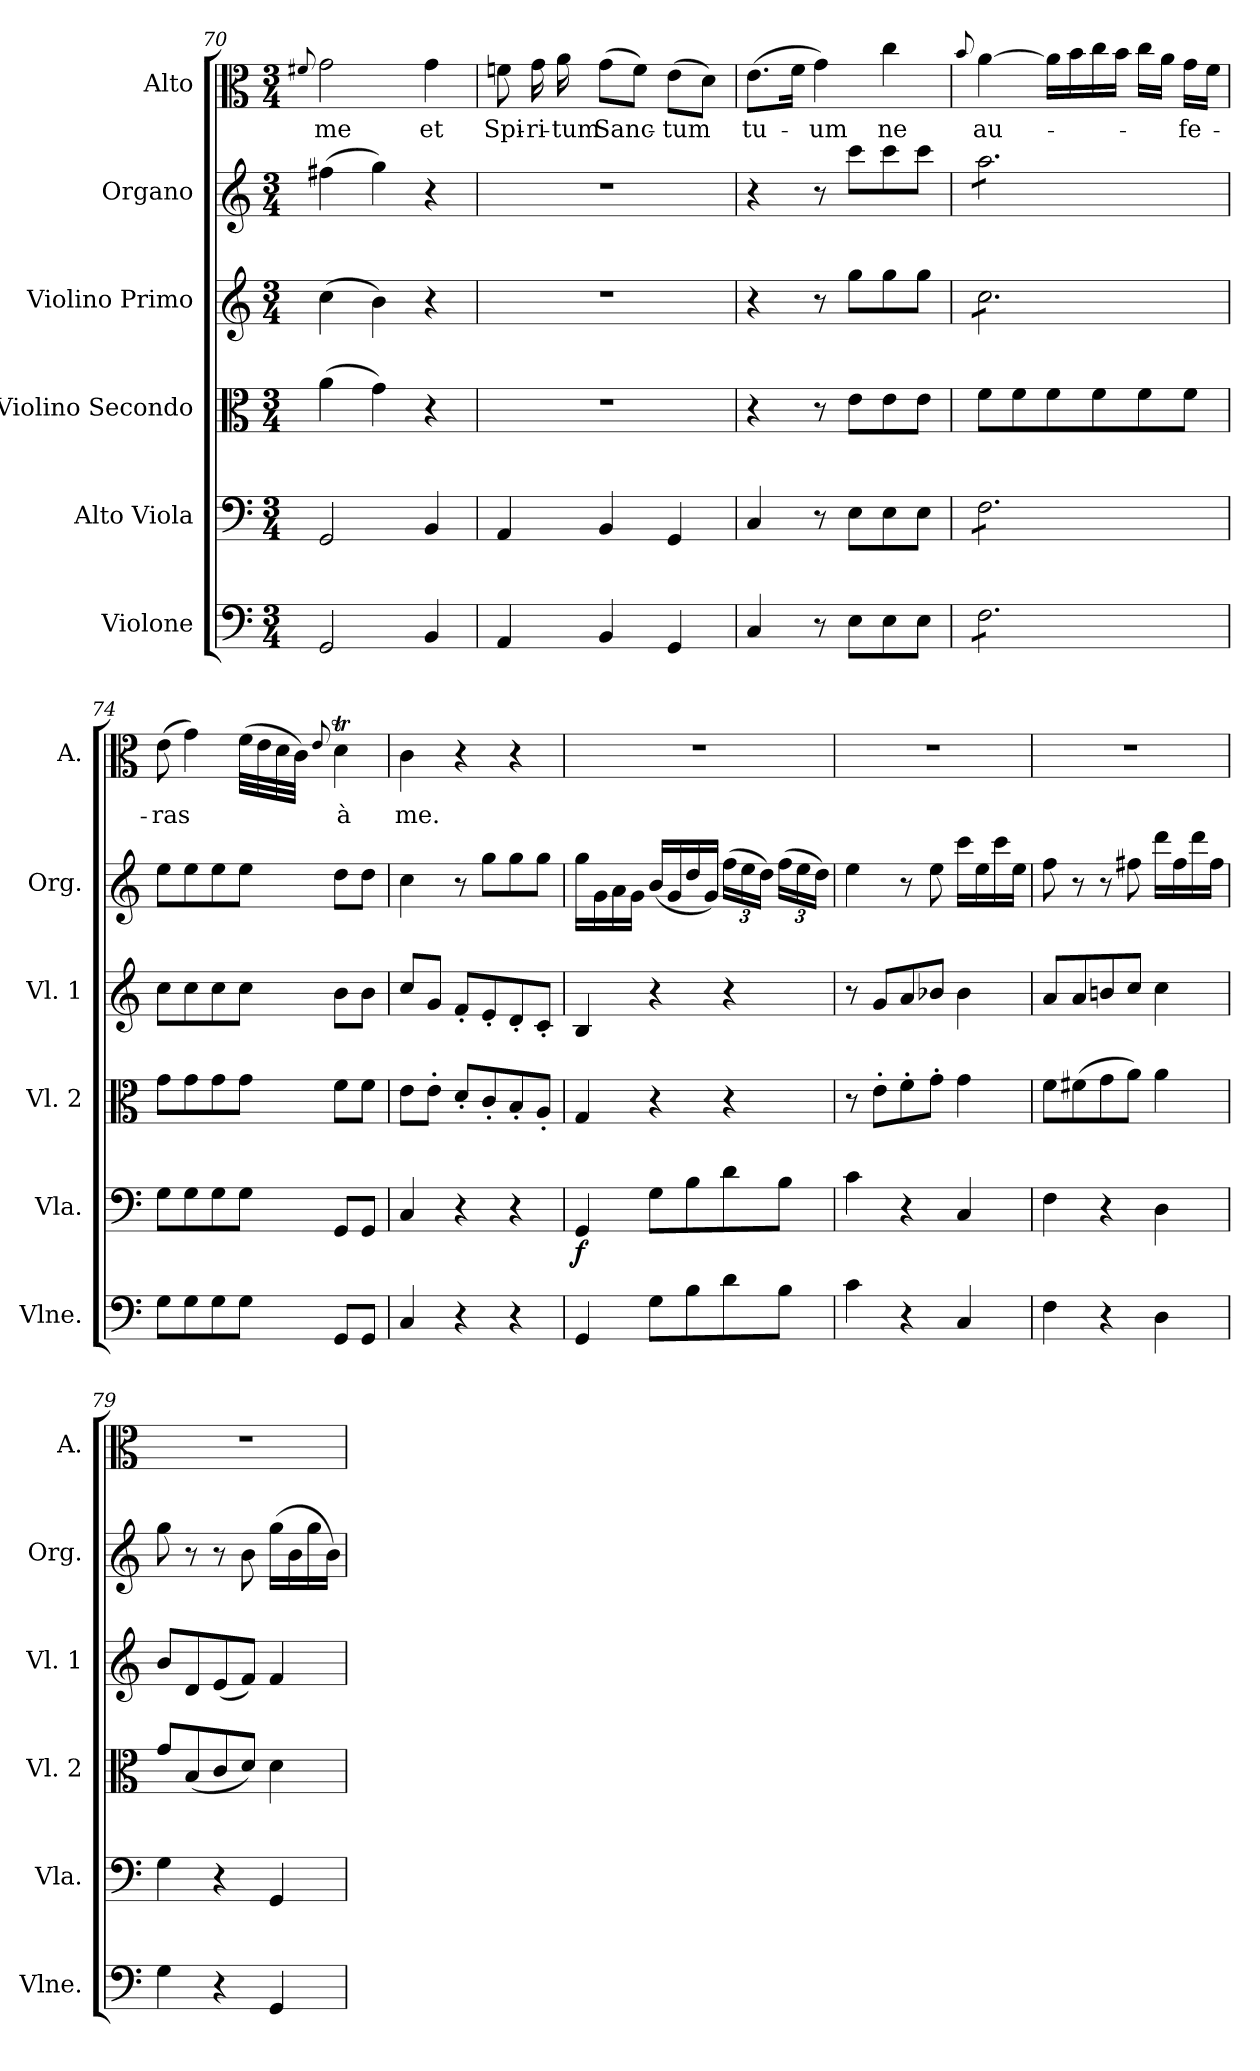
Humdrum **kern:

**kern	**kern	**dynam	**kern	**kern	**kern	**kern	**text
*part6	*part5	*part5	*part4	*part3	*part2	*part1	*part1
*staff6	*staff5	*staff5	*staff4	*staff3	*staff2	*staff1	*staff1
*I"Violone	*I"Alto Viola	*	*I"Violino Secondo	*I"Violino Primo	*I"Organo	*I"Alto	*
*I'Vlne.	*I'Vla.	*	*I'Vl. 2	*I'Vl. 1	*I'Org.	*I'A.	*
*clefF4	*clefF4	*	*clefC3	*clefG2	*clefG2	*clefC3	*
*	*ITrd7c12	*	*	*	*	*	*
*k[]	*k[]	*	*k[]	*k[]	*k[]	*k[]	*
*M3/4	*M3/4	*	*M3/4	*M3/4	*M3/4	*M3/4	*
=70	=70	=70	=70	=70	=70	=70	=70
.	.	.	.	.	.	8qqf#X/	.
2GG/	2GGG/	.	(>4a\	(>4cc\	(>4ff#X\	2g\	me
.	.	.	4g\)	4b\)	4gg\)	.	.
4BB/	4BBB/	.	4r	4r	4r	4g\	et
=71	=71	=71	=71	=71	=71	=71	=71
4AA/	4AAA/	.	2.r	2.r	2.r	8fn\	Spi-
.	.	.	.	.	.	16g\	-ri-
.	.	.	.	.	.	16a\	-tum
4BB/	4BBB/	.	.	.	.	(>8g\L	Sanc-
.	.	.	.	.	.	8f\J)	.
4GG/	4GGG/	.	.	.	.	(>8e\L	-tum
.	.	.	.	.	.	8d\J)	.
=72	=72	=72	=72	=72	=72	=72	=72
4C/	4CC/	.	4r	4r	4r	(>8.e\L	tu-
.	.	.	.	.	.	16f\Jk	.
8r	8r	.	8r	8r	8r	4g\)	-um
8E\L	8EE\L	.	8e\L	8gg\L	8ccc\L	.	.
8E\	8EE\	.	8e\	8gg\	8ccc\	4cc\	ne
8E\J	8EE\J	.	8e\J	8gg\J	8ccc\J	.	.
!!LO:LB:g=z
=73	=73	=73	=73	=73	=73	=73	=73
.	.	.	.	.	.	8qqb/	.
*tremolo	*	*	*	*	*	*	*
*	*tremolo	*	*	*	*	*	*
*	*	*	*	*tremolo	*	*	*
*	*	*	*	*	*tremolo	*	*
8F\L	8FF\L	.	8f\L	8cc\L	8aa\L	[4a\	au-
8F\	8FF\	.	8f\	8cc\	8aa\	.	.
8F\	8FF\	.	8f\	8cc\	8aa\	16a\LL]	.
.	.	.	.	.	.	16b\	.
8F\	8FF\	.	8f\	8cc\	8aa\	16cc\	.
.	.	.	.	.	.	16b\JJ	.
8F\	8FF\	.	8f\	8cc\	8aa\	16cc\LL	.
.	.	.	.	.	.	16a\JJ	.
8F\J	8FF\J	.	8f\J	8cc\J	8aa\J	16g\LL	-fe-
*	*	*	*	*	*Xtremolo	*	*
*	*	*	*	*Xtremolo	*	*	*
*	*Xtremolo	*	*	*	*	*	*
*Xtremolo	*	*	*	*	*	*	*
.	.	.	.	.	.	16f\JJ	.
=74	=74	=74	=74	=74	=74	=74	=74
8G\L	8GG\L	.	8g\L	8cc\L	8ee\L	(>8e\	-ras
8G\	8GG\	.	8g\	8cc\	8ee\	4g\)	.
8G\	8GG\	.	8g\	8cc\	8ee\	.	.
8G\J	8GG\J	.	8g\J	8cc\J	8ee\J	(>32f\LLL	.
.	.	.	.	.	.	32e\	.
.	.	.	.	.	.	32d\	.
.	.	.	.	.	.	32c\JJJ)	.
.	.	.	.	.	.	8qqe/	.
8GG/L	8GGG/L	.	8f\L	8b\L	8dd\L	4dT\	à
8GG/J	8GGG/J	.	8f\J	8b\J	8dd\J	.	.
=75	=75	=75	=75	=75	=75	=75	=75
4C/	4CC/	.	8e\L	8cc/L	4cc\	4c\	me.
.	.	.	8e'\J	8g/J	.	.	.
4r	4r	.	8d'/L	8f'/L	8r	4r	.
.	.	.	8c'/	8e'/	8gg\L	.	.
4r	4r	.	8B'/	8d'/	8gg\	4r	.
.	.	.	8A'/J	8c'/J	8gg\J	.	.
=76	=76	=76	=76	=76	=76	=76	=76
!	!	!LO:DY:b	!	!	!	!	!
4GG/	4GGG/	f	4G/	4B/	16gg\LL	2.r	.
.	.	.	.	.	16g\	.	.
.	.	.	.	.	16a\	.	.
.	.	.	.	.	16g\JJ	.	.
8G\L	8GG\L	.	4r	4r	(<16b/LL	.	.
.	.	.	.	.	16g/	.	.
8B\	8BB\	.	.	.	16dd/	.	.
.	.	.	.	.	16g/JJ)	.	.
*	*	*	*	*	*Xbrackettup	*	*
8d\	8D\	.	4r	4r	(>24ff\LL	.	.
.	.	.	.	.	24ee\	.	.
.	.	.	.	.	24dd\JJ)	.	.
8B\J	8BB\J	.	.	.	(>24ff\LL	.	.
.	.	.	.	.	24ee\	.	.
.	.	.	.	.	24dd\JJ)	.	.
!!LO:PB:g=z
=77	=77	=77	=77	=77	=77	=77	=77
4c\	4C\	.	8r	8r	4ee\	2.r	.
.	.	.	8e'\L	8g/L	.	.	.
4r	4r	.	8f'\	8a/	8r	.	.
.	.	.	8g'\J	8b-X/J	8ee\	.	.
4C/	4CC/	.	4g\	4b-\	16ccc\LL	.	.
.	.	.	.	.	16ee\	.	.
.	.	.	.	.	16ccc\	.	.
.	.	.	.	.	16ee\JJ	.	.
=78	=78	=78	=78	=78	=78	=78	=78
4F\	4FF\	.	8f\L	8a/L	8ff\	2.r	.
.	.	.	(>8f#X\	8a/	8r	.	.
4r	4r	.	8g\	8bn/	8r	.	.
.	.	.	8a\J)	8cc/J	8ff#X\	.	.
4D\	4DD\	.	4a\	4cc\	16ddd\LL	.	.
.	.	.	.	.	16ff#\	.	.
.	.	.	.	.	16ddd\	.	.
.	.	.	.	.	16ff#\JJ	.	.
=79	=79	=79	=79	=79	=79	=79	=79
4G\	4GG\	.	8g/L	8b/L	8gg\	2.r	.
.	.	.	(<8B/	8d/	8r	.	.
4r	4r	.	8c/	(<8e/	8r	.	.
.	.	.	8d/J)	8f/J)	8b\	.	.
4GG/	4GGG/	.	4d\	4f/	(>16gg\LL	.	.
.	.	.	.	.	16b\	.	.
.	.	.	.	.	16gg\	.	.
.	.	.	.	.	16b\JJ)	.	.
=	=	=	=	=	=	=	=
*-	*-	*-	*-	*-	*-	*-	*-
